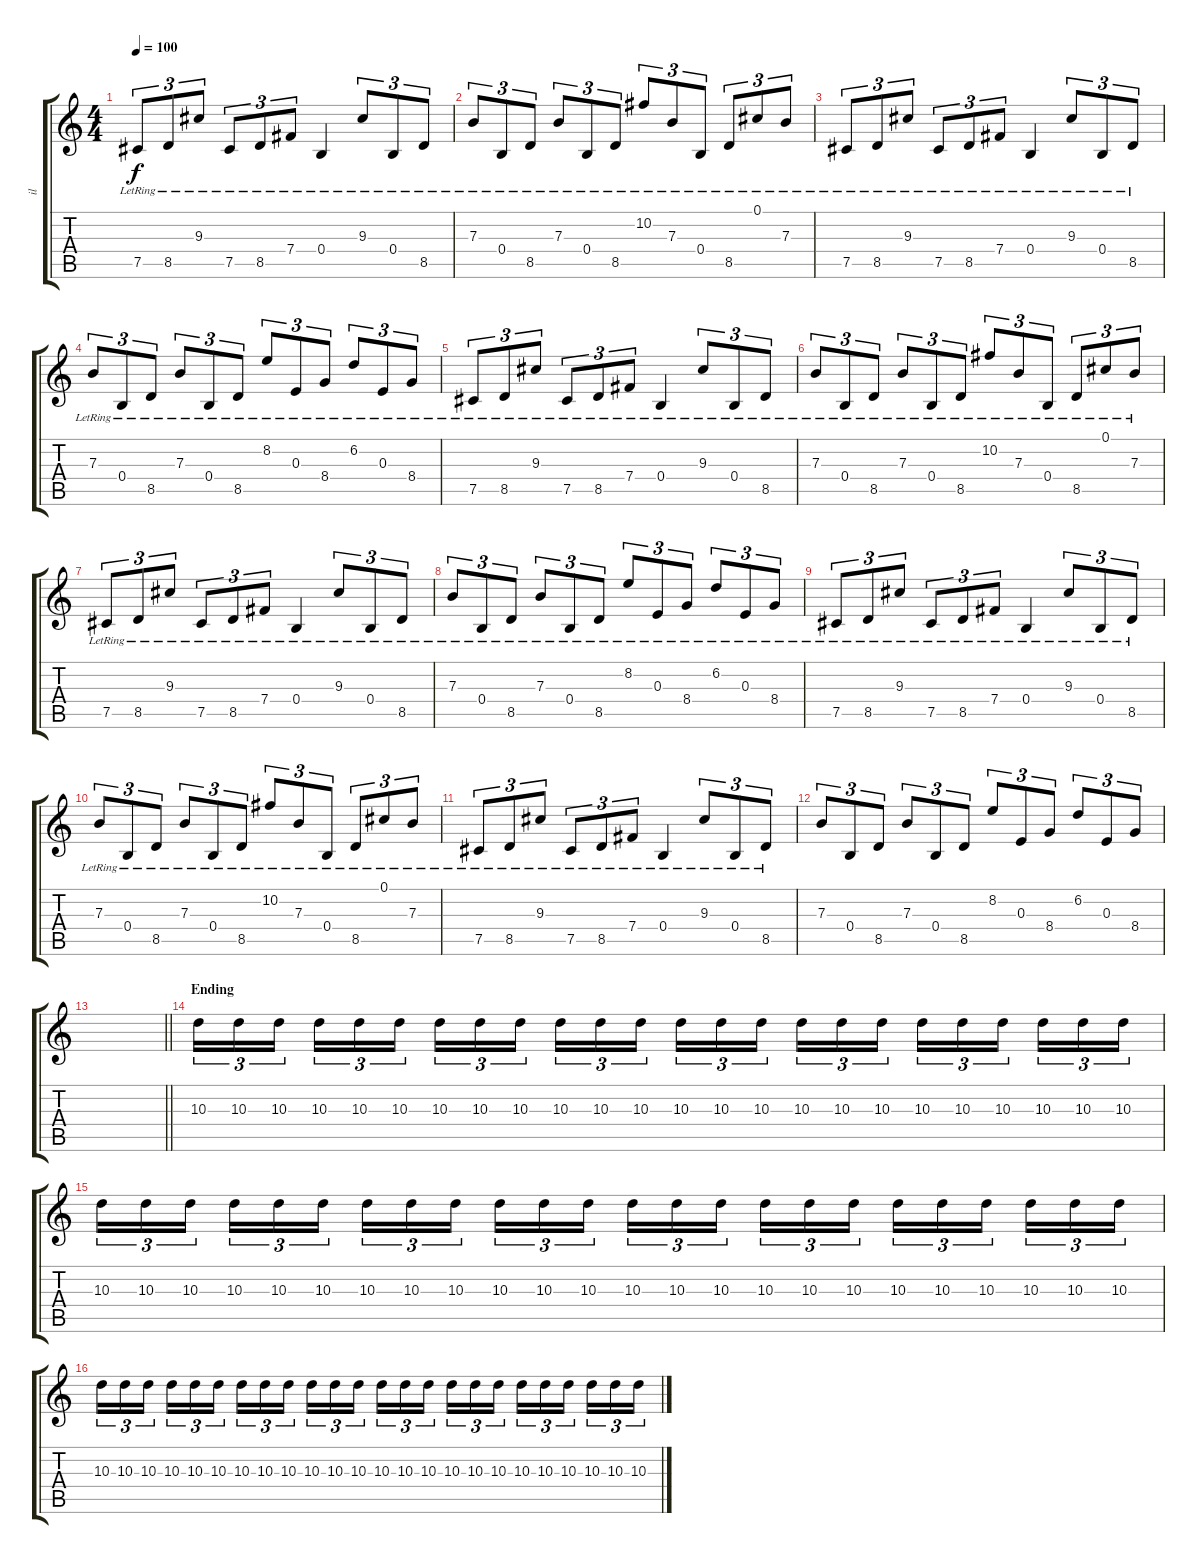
\track ("il" "il") {instrument distortionguitar}
\staff {score tabs}
\tuning (Db4 Ab3 E3 B2 Gb2 Db2) {hide}
\ts (4 4)
\tempo 100
\clef g2
\ks c
7.5{lr}.8{tu (3 2) dy f} 8.5{lr}.8{tu (3 2)} 9.3{lr}.8{tu (3 2)} 7.5{lr}.8{tu (3 2)} 8.5{lr}.8{tu (3 2)} 7.4{lr}.8{tu (3 2)} 0.4{lr}.4 9.3{lr}.8{tu (3 2)} 0.4{lr}.8{tu (3 2)} 8.5{lr}.8{tu (3 2)} |
7.3{lr}.8{tu (3 2)} 0.4{lr}.8{tu (3 2)} 8.5{lr}.8{tu (3 2)} 7.3{lr}.8{tu (3 2)} 0.4{lr}.8{tu (3 2)} 8.5{lr}.8{tu (3 2)} 10.2{lr}.8{tu (3 2)} 7.3{lr}.8{tu (3 2)} 0.4{lr}.8{tu (3 2)} 8.5{lr}.8{tu (3 2)} 0.1{lr}.8{tu (3 2)} 7.3{lr}.8{tu (3 2)} |
7.5{lr}.8{tu (3 2)} 8.5{lr}.8{tu (3 2)} 9.3{lr}.8{tu (3 2)} 7.5{lr}.8{tu (3 2)} 8.5{lr}.8{tu (3 2)} 7.4{lr}.8{tu (3 2)} 0.4{lr}.4 9.3{lr}.8{tu (3 2)} 0.4{lr}.8{tu (3 2)} 8.5{lr}.8{tu (3 2)} |
7.3{lr}.8{tu (3 2)} 0.4{lr}.8{tu (3 2)} 8.5{lr}.8{tu (3 2)} 7.3{lr}.8{tu (3 2)} 0.4{lr}.8{tu (3 2)} 8.5{lr}.8{tu (3 2)} 8.2{lr}.8{tu (3 2)} 0.3{lr}.8{tu (3 2)} 8.4{lr}.8{tu (3 2)} 6.2{lr}.8{tu (3 2)} 0.3{lr}.8{tu (3 2)} 8.4{lr}.8{tu (3 2)} |
7.5{lr}.8{tu (3 2)} 8.5{lr}.8{tu (3 2)} 9.3{lr}.8{tu (3 2)} 7.5{lr}.8{tu (3 2)} 8.5{lr}.8{tu (3 2)} 7.4{lr}.8{tu (3 2)} 0.4{lr}.4 9.3{lr}.8{tu (3 2)} 0.4{lr}.8{tu (3 2)} 8.5{lr}.8{tu (3 2)} |
7.3{lr}.8{tu (3 2)} 0.4{lr}.8{tu (3 2)} 8.5{lr}.8{tu (3 2)} 7.3{lr}.8{tu (3 2)} 0.4{lr}.8{tu (3 2)} 8.5{lr}.8{tu (3 2)} 10.2{lr}.8{tu (3 2)} 7.3{lr}.8{tu (3 2)} 0.4{lr}.8{tu (3 2)} 8.5{lr}.8{tu (3 2)} 0.1{lr}.8{tu (3 2)} 7.3{lr}.8{tu (3 2)} |
7.5{lr}.8{tu (3 2)} 8.5{lr}.8{tu (3 2)} 9.3{lr}.8{tu (3 2)} 7.5{lr}.8{tu (3 2)} 8.5{lr}.8{tu (3 2)} 7.4{lr}.8{tu (3 2)} 0.4{lr}.4 9.3{lr}.8{tu (3 2)} 0.4{lr}.8{tu (3 2)} 8.5{lr}.8{tu (3 2)} |
7.3{lr}.8{tu (3 2)} 0.4{lr}.8{tu (3 2)} 8.5{lr}.8{tu (3 2)} 7.3{lr}.8{tu (3 2)} 0.4{lr}.8{tu (3 2)} 8.5{lr}.8{tu (3 2)} 8.2{lr}.8{tu (3 2)} 0.3{lr}.8{tu (3 2)} 8.4{lr}.8{tu (3 2)} 6.2{lr}.8{tu (3 2)} 0.3{lr}.8{tu (3 2)} 8.4{lr}.8{tu (3 2)} |
7.5{lr}.8{tu (3 2)} 8.5{lr}.8{tu (3 2)} 9.3{lr}.8{tu (3 2)} 7.5{lr}.8{tu (3 2)} 8.5{lr}.8{tu (3 2)} 7.4{lr}.8{tu (3 2)} 0.4{lr}.4 9.3{lr}.8{tu (3 2)} 0.4{lr}.8{tu (3 2)} 8.5{lr}.8{tu (3 2)} |
7.3{lr}.8{tu (3 2)} 0.4{lr}.8{tu (3 2)} 8.5{lr}.8{tu (3 2)} 7.3{lr}.8{tu (3 2)} 0.4{lr}.8{tu (3 2)} 8.5{lr}.8{tu (3 2)} 10.2{lr}.8{tu (3 2)} 7.3{lr}.8{tu (3 2)} 0.4{lr}.8{tu (3 2)} 8.5{lr}.8{tu (3 2)} 0.1{lr}.8{tu (3 2)} 7.3{lr}.8{tu (3 2)} |
7.5{lr}.8{tu (3 2)} 8.5{lr}.8{tu (3 2)} 9.3{lr}.8{tu (3 2)} 7.5{lr}.8{tu (3 2)} 8.5{lr}.8{tu (3 2)} 7.4{lr}.8{tu (3 2)} 0.4{lr}.4 9.3{lr}.8{tu (3 2)} 0.4{lr}.8{tu (3 2)} 8.5{lr}.8{tu (3 2)} |
7.3.8{tu (3 2)} 0.4.8{tu (3 2)} 8.5.8{tu (3 2)} 7.3.8{tu (3 2)} 0.4.8{tu (3 2)} 8.5.8{tu (3 2)} 8.2.8{tu (3 2)} 0.3.8{tu (3 2)} 8.4.8{tu (3 2)} 6.2.8{tu (3 2)} 0.3.8{tu (3 2)} 8.4.8{tu (3 2)} |
\barLineRight lightlight
|
\section ("" "Ending")
10.3.16{tu (3 2)} 10.3.16{tu (3 2)} 10.3.16{tu (3 2) beam splitsecondary} 10.3.16{tu (3 2)} 10.3.16{tu (3 2)} 10.3.16{tu (3 2)} 10.3.16{tu (3 2)} 10.3.16{tu (3 2)} 10.3.16{tu (3 2) beam splitsecondary} 10.3.16{tu (3 2)} 10.3.16{tu (3 2)} 10.3.16{tu (3 2)} 10.3.16{tu (3 2)} 10.3.16{tu (3 2)} 10.3.16{tu (3 2) beam splitsecondary} 10.3.16{tu (3 2)} 10.3.16{tu (3 2)} 10.3.16{tu (3 2)} 10.3.16{tu (3 2)} 10.3.16{tu (3 2)} 10.3.16{tu (3 2) beam splitsecondary} 10.3.16{tu (3 2)} 10.3.16{tu (3 2)} 10.3.16{tu (3 2)} |
10.3.16{tu (3 2)} 10.3.16{tu (3 2)} 10.3.16{tu (3 2) beam splitsecondary} 10.3.16{tu (3 2)} 10.3.16{tu (3 2)} 10.3.16{tu (3 2)} 10.3.16{tu (3 2)} 10.3.16{tu (3 2)} 10.3.16{tu (3 2) beam splitsecondary} 10.3.16{tu (3 2)} 10.3.16{tu (3 2)} 10.3.16{tu (3 2)} 10.3.16{tu (3 2)} 10.3.16{tu (3 2)} 10.3.16{tu (3 2) beam splitsecondary} 10.3.16{tu (3 2)} 10.3.16{tu (3 2)} 10.3.16{tu (3 2)} 10.3.16{tu (3 2)} 10.3.16{tu (3 2)} 10.3.16{tu (3 2) beam splitsecondary} 10.3.16{tu (3 2)} 10.3.16{tu (3 2)} 10.3.16{tu (3 2)} |
10.3.16{tu (3 2)} 10.3.16{tu (3 2)} 10.3.16{tu (3 2) beam splitsecondary} 10.3.16{tu (3 2)} 10.3.16{tu (3 2)} 10.3.16{tu (3 2)} 10.3.16{tu (3 2)} 10.3.16{tu (3 2)} 10.3.16{tu (3 2) beam splitsecondary} 10.3.16{tu (3 2)} 10.3.16{tu (3 2)} 10.3.16{tu (3 2)} 10.3.16{tu (3 2)} 10.3.16{tu (3 2)} 10.3.16{tu (3 2) beam splitsecondary} 10.3.16{tu (3 2)} 10.3.16{tu (3 2)} 10.3.16{tu (3 2)} 10.3.16{tu (3 2)} 10.3.16{tu (3 2)} 10.3.16{tu (3 2) beam splitsecondary} 10.3.16{tu (3 2)} 10.3.16{tu (3 2)} 10.3.16{tu (3 2)}
